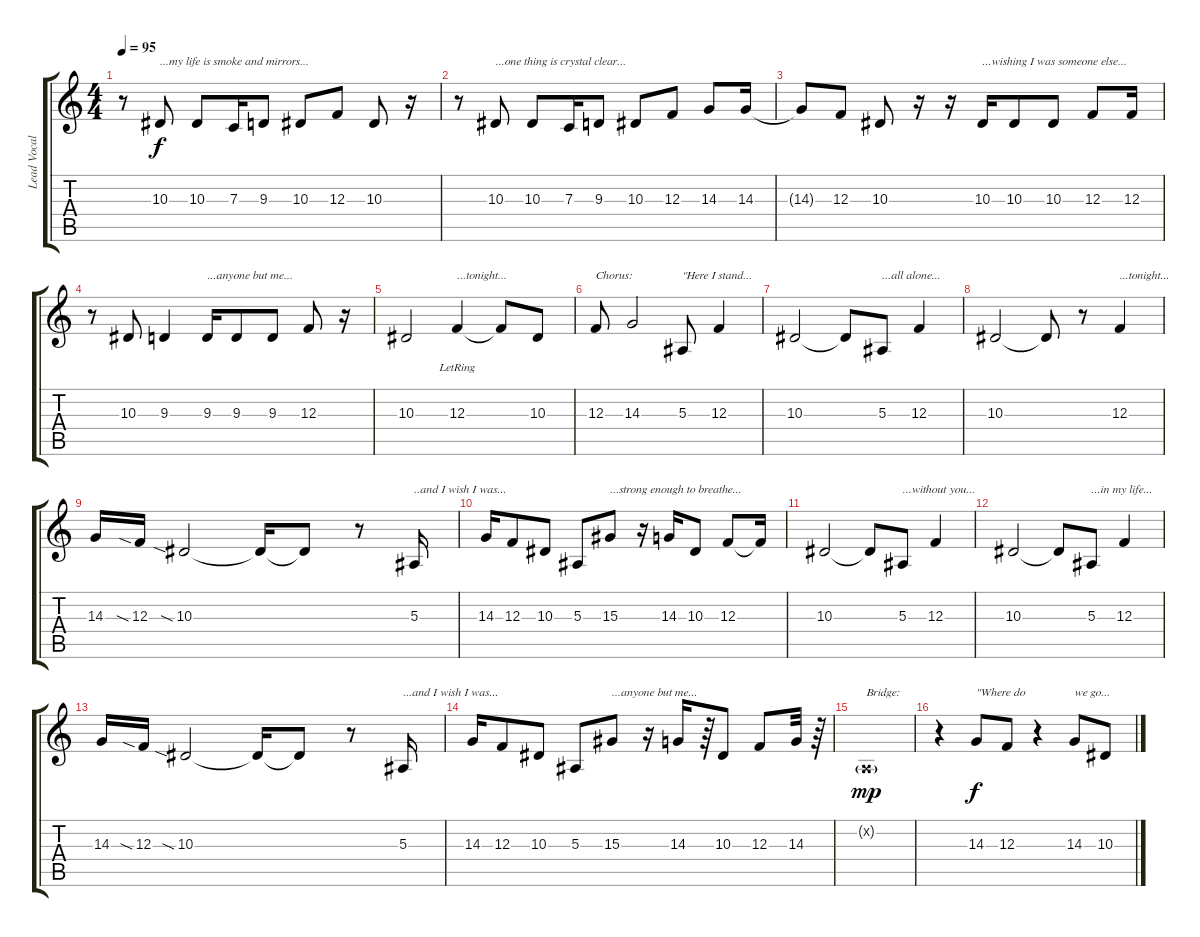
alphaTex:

\track ("Lead Vocals" "Lead Vocal") {instrument lead5charang}
\staff {score tabs}
\tuning (D4 A3 F3 C3 G2 C2) {hide}
\ts (4 4)
\tempo 95
\clef g2
\ks c
r.8{dy f} 10.3.8{txt "...my life is smoke and mirrors..."} 10.3.8 7.3.16 9.3.8 10.3.8 12.3.8 10.3.8 r.16 |
r.8 10.3.8{txt "...one thing is crystal clear..."} 10.3.8 7.3.16 9.3.8 10.3.8 12.3.8 14.3.8 14.3.16 |
14.3{t}.8 12.3.8 10.3.8 r.16 r.16 10.3.16{txt "...wishing I was someone else..."} 10.3.8 10.3.8 12.3.8 12.3.16 |
r.8 10.3.8 9.3.4 9.3.16{txt "...anyone but me..."} 9.3.8 9.3.8 12.3.8 r.16 |
10.3.2 12.3{lr}.4{txt "...tonight..."} 12.3{t}.8 10.3.8 |
12.3.8{txt "Chorus:"} 14.3.2 5.3.8{txt "\"Here I stand..."} 12.3.4 |
10.3.2 10.3{t}.8 5.3.8{txt "...all alone..."} 12.3.4 |
10.3.2 10.3{t}.8 r.8 12.3.4{txt "...tonight..."} |
14.3.16 12.3{sia}.16 10.3{sia}.2 10.3{t}.16 10.3{t}.8 r.8 5.3.16{txt "..and I wish I was..."} |
14.3.16 12.3.8 10.3.8 5.3.8 15.3.8{txt "...strong enough to breathe..."} r.16 14.3.16 10.3.8 12.3.8 12.3{t}.16 |
10.3.2 10.3{t}.8 5.3.8{txt "...without you..."} 12.3.4 |
10.3.2 10.3{t}.8 5.3.8{txt "...in my life..."} 12.3.4 |
14.3.16 12.3{sia}.16 10.3{sia}.2 10.3{t}.16 10.3{t}.8 r.8 5.3.16{txt "...and I wish I was..."} |
14.3.16 12.3.8 10.3.8 5.3.8 15.3.8{txt "...anyone but me..."} r.16 14.3.16 r.64 10.3.8 12.3.8 14.3.32 r.64 |
0.2{g x}.1{txt "Bridge:" dy mp} |
r.4 14.3.8{txt "\"Where do" dy f} 12.3.8 r.4 14.3.8{txt "we go..."} 10.3.8
